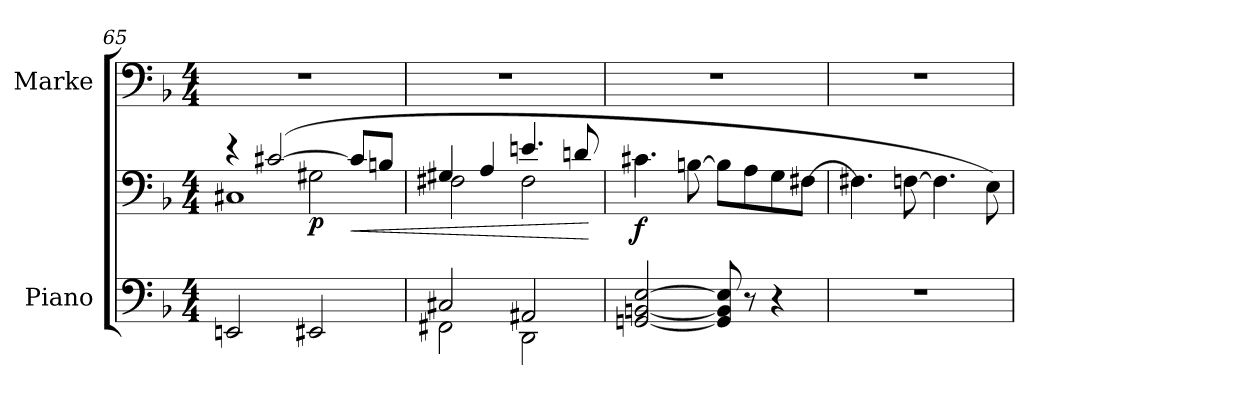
**kern	**kern	**dynam	**kern
*part2	*part2	*part2	*part1
*staff3	*staff2	*staff2/3	*staff1
*I"Piano	*	*	*I"Marke
*I'Pno.	*	*	*
!!LO:PB:g=z
*clefF4	*clefF4	*	*clefF4
*k[b-]	*k[b-]	*	*k[b-]
*M4/4	*M4/4	*	*M4/4
=65	=65	=65	=65
*	*^	*	*
*	*	*^	*	*
2EEn/	4r	1C#X	2ryy	.	1r
.	(>[2c#X/	.	.	.	.
!	!	!	!	!LO:DY:b	!
2EE#X/	.	.	2G#X\	p	.
!	!	!	!	!LO:HP:b	!
.	8c#/L]	.	.	<	.
.	8Bn/J	.	.	.	.
*	*	*v	*v	*	*
=66	=66	=66	=66	=66
*^	*	*	*	*
2C#X/	2FF#X\	4G#X/	2F#X\	.	1r
.	.	4A/	.	.	.
2AA#X/	2DD\	4.en/	2F#\	.	.
.	.	8dn/	.	.	.
*v	*v	*	*	*	*
*	*v	*v	*	*
.	.	[	.
=67	=67	=67	=67
!	!	!LO:DY:b	!
[2GGn/ [2BBn/ [2E/	4.c#X\	f	1r
.	[8Bn\	.	.
8GG/] 8BB/] 8E/]	8B\L]	.	.
8r	8A\	.	.
4r	8G\	.	.
.	[8F#X\J	.	.
=68	=68	=68	=68
1r	4.F#X\]	.	1r
.	[8Fn\	.	.
.	4.F\]	.	.
.	8E\)	.	.
=	=	=	=
*-	*-	*-	*-
